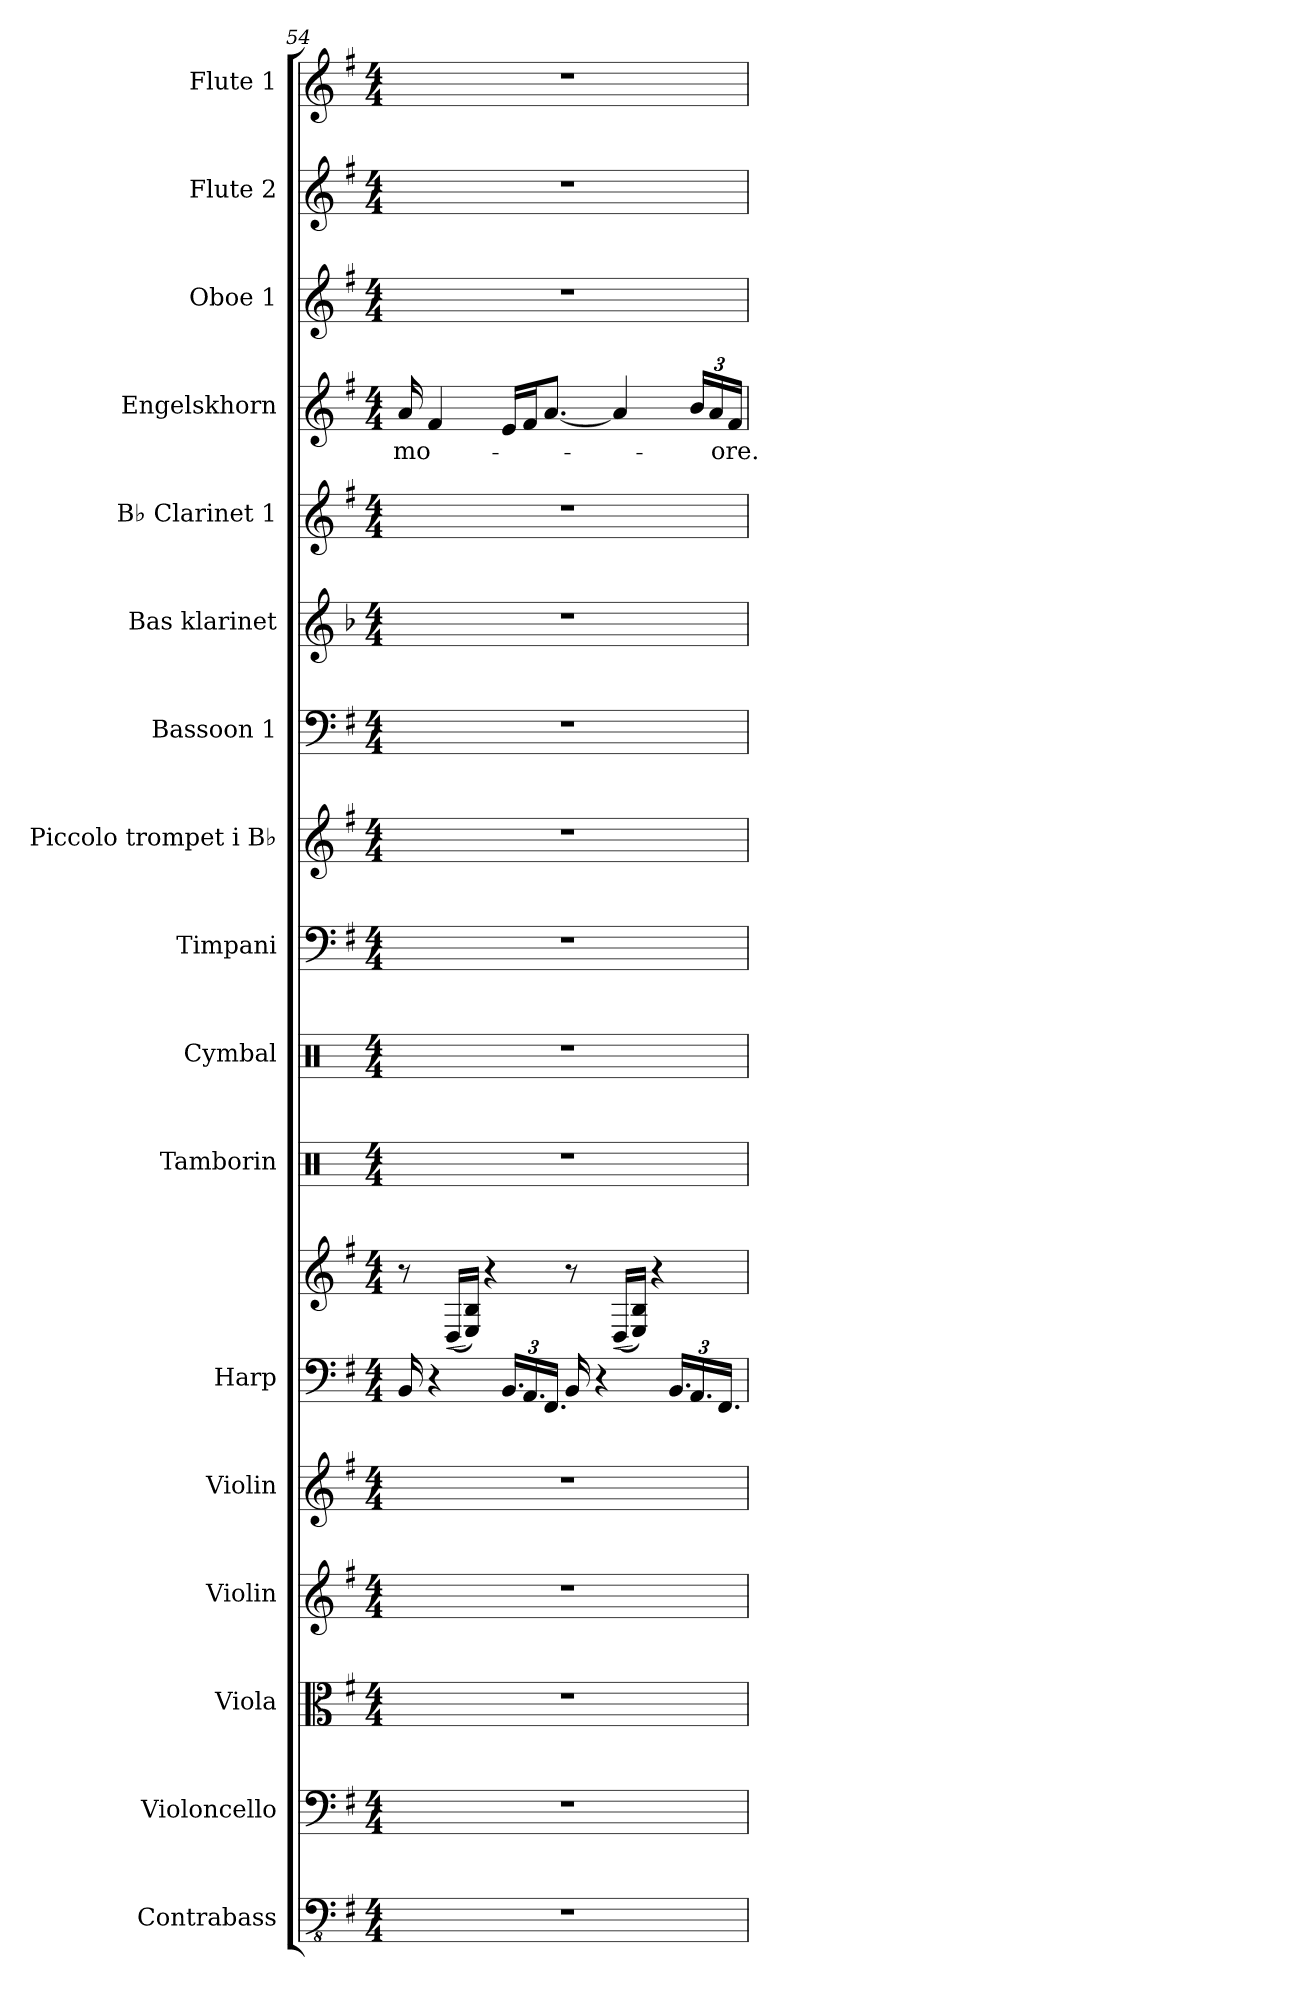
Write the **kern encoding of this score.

**kern	**kern	**kern	**kern	**kern	**kern	**kern	**dynam	**kern	**kern	**kern	**kern	**kern	**kern	**kern	**kern	**text	**kern	**kern	**kern
*part17	*part16	*part15	*part14	*part13	*part12	*part12	*part12	*part11	*part10	*part9	*part8	*part7	*part6	*part5	*part4	*part4	*part3	*part2	*part1
*staff18	*staff17	*staff16	*staff15	*staff14	*staff13	*staff12	*staff12/13	*staff11	*staff10	*staff9	*staff8	*staff7	*staff6	*staff5	*staff4	*staff4	*staff3	*staff2	*staff1
*I"Contrabass	*I"Violoncello	*I"Viola	*I"Violin	*I"Violin	*I"Harp	*	*	*I"Tamborin	*I"Cymbal	*I"Timpani	*I"Piccolo trompet i B♭	*I"Bassoon 1	*I"Bas klarinet	*I"B♭ Clarinet 1	*I"Engelskhorn	*	*I"Oboe 1	*I"Flute 2	*I"Flute 1
*I'Cb.	*I'Vc.	*I'Vla.	*I'Vln.	*I'Vln.	*I'Hrp.	*	*	*I'Tamb.	*I'Cym.	*I'Timp.	*I'P. tpt. i B♭	*I'Bsn. 1	*	*I'B♭ Cl. 1	*I'E.horn	*	*I'Ob. 1	*I'Fl. 2	*I'Fl. 1
*clefFv4	*clefF4	*clefC3	*clefG2	*clefG2	*clefF4	*clefG2	*	*clefX	*clefX	*clefF4	*clefG2	*clefF4	*clefG2	*clefG2	*clefG2	*	*clefG2	*clefG2	*clefG2
*ITrd7c12	*	*	*	*	*	*	*	*	*	*	*ITrd-6c-10	*	*ITrd8c14	*ITrd1c2	*ITrd4c7	*	*	*	*
*k[f#]	*k[f#]	*k[f#]	*k[f#]	*k[f#]	*k[f#]	*k[f#]	*	*k[]	*k[]	*k[f#]	*k[b-]	*k[f#]	*k[b-]	*k[b-]	*k[]	*	*k[f#]	*k[f#]	*k[f#]
*M4/4	*M4/4	*M4/4	*M4/4	*M4/4	*M4/4	*M4/4	*	*M4/4	*M4/4	*M4/4	*M4/4	*M4/4	*M4/4	*M4/4	*M4/4	*	*M4/4	*M4/4	*M4/4
=54	=54	=54	=54	=54	=54	=54	=54	=54	=54	=54	=54	=54	=54	=54	=54	=54	=54	=54	=54
1r	1r	1r	1r	1r	16BB/	8r	.	1r	1r	1r	1r	1r	1r	1r	16d/	mo-	1r	1r	1r
.	.	.	.	.	4r	.	.	.	.	.	.	.	.	.	4B/	.	.	.	.
!	!	!	!	!	!	!	!LO:HP:b	!	!	!	!	!	!	!	!	!	!	!	!
.	.	.	.	.	.	(16D/LL	<	.	.	.	.	.	.	.	.	.	.	.	.
.	.	.	.	.	.	16E/ 16B/JJ)	[	.	.	.	.	.	.	.	.	.	.	.	.
.	.	.	.	.	.	4r	.	.	.	.	.	.	.	.	.	.	.	.	.
*	*	*	*	*	*Xbrackettup	*	*	*	*	*	*	*	*	*	*	*	*	*	*
.	.	.	.	.	24.BB/LL	.	.	.	.	.	.	.	.	.	16A/LL	.	.	.	.
.	.	.	.	.	24.AA/	.	.	.	.	.	.	.	.	.	16B/J	.	.	.	.
.	.	.	.	.	24.FF#/JJ	.	.	.	.	.	.	.	.	.	[8.d/J	.	.	.	.
.	.	.	.	.	16BB/	8r	.	.	.	.	.	.	.	.	.	.	.	.	.
.	.	.	.	.	4r	.	.	.	.	.	.	.	.	.	.	.	.	.	.
!	!	!	!	!	!	!	!LO:HP:b	!	!	!	!	!	!	!	!	!	!	!	!
.	.	.	.	.	.	(16D/LL	<	.	.	.	.	.	.	.	4d/]	.	.	.	.
.	.	.	.	.	.	16E/ 16B/JJ)	[	.	.	.	.	.	.	.	.	.	.	.	.
.	.	.	.	.	.	4r	.	.	.	.	.	.	.	.	.	.	.	.	.
.	.	.	.	.	24.BB/LL	.	.	.	.	.	.	.	.	.	.	.	.	.	.
*	*	*	*	*	*	*	*	*	*	*	*	*	*	*	*Xbrackettup	*	*	*	*
.	.	.	.	.	24.AA/	.	.	.	.	.	.	.	.	.	24e/LL	.	.	.	.
.	.	.	.	.	.	.	.	.	.	.	.	.	.	.	24d/	.	.	.	.
.	.	.	.	.	24.FF#/JJ	.	.	.	.	.	.	.	.	.	.	.	.	.	.
.	.	.	.	.	.	.	.	.	.	.	.	.	.	.	24B/JJ	ore.	.	.	.
=	=	=	=	=	=	=	=	=	=	=	=	=	=	=	=	=	=	=	=
*-	*-	*-	*-	*-	*-	*-	*-	*-	*-	*-	*-	*-	*-	*-	*-	*-	*-	*-	*-
